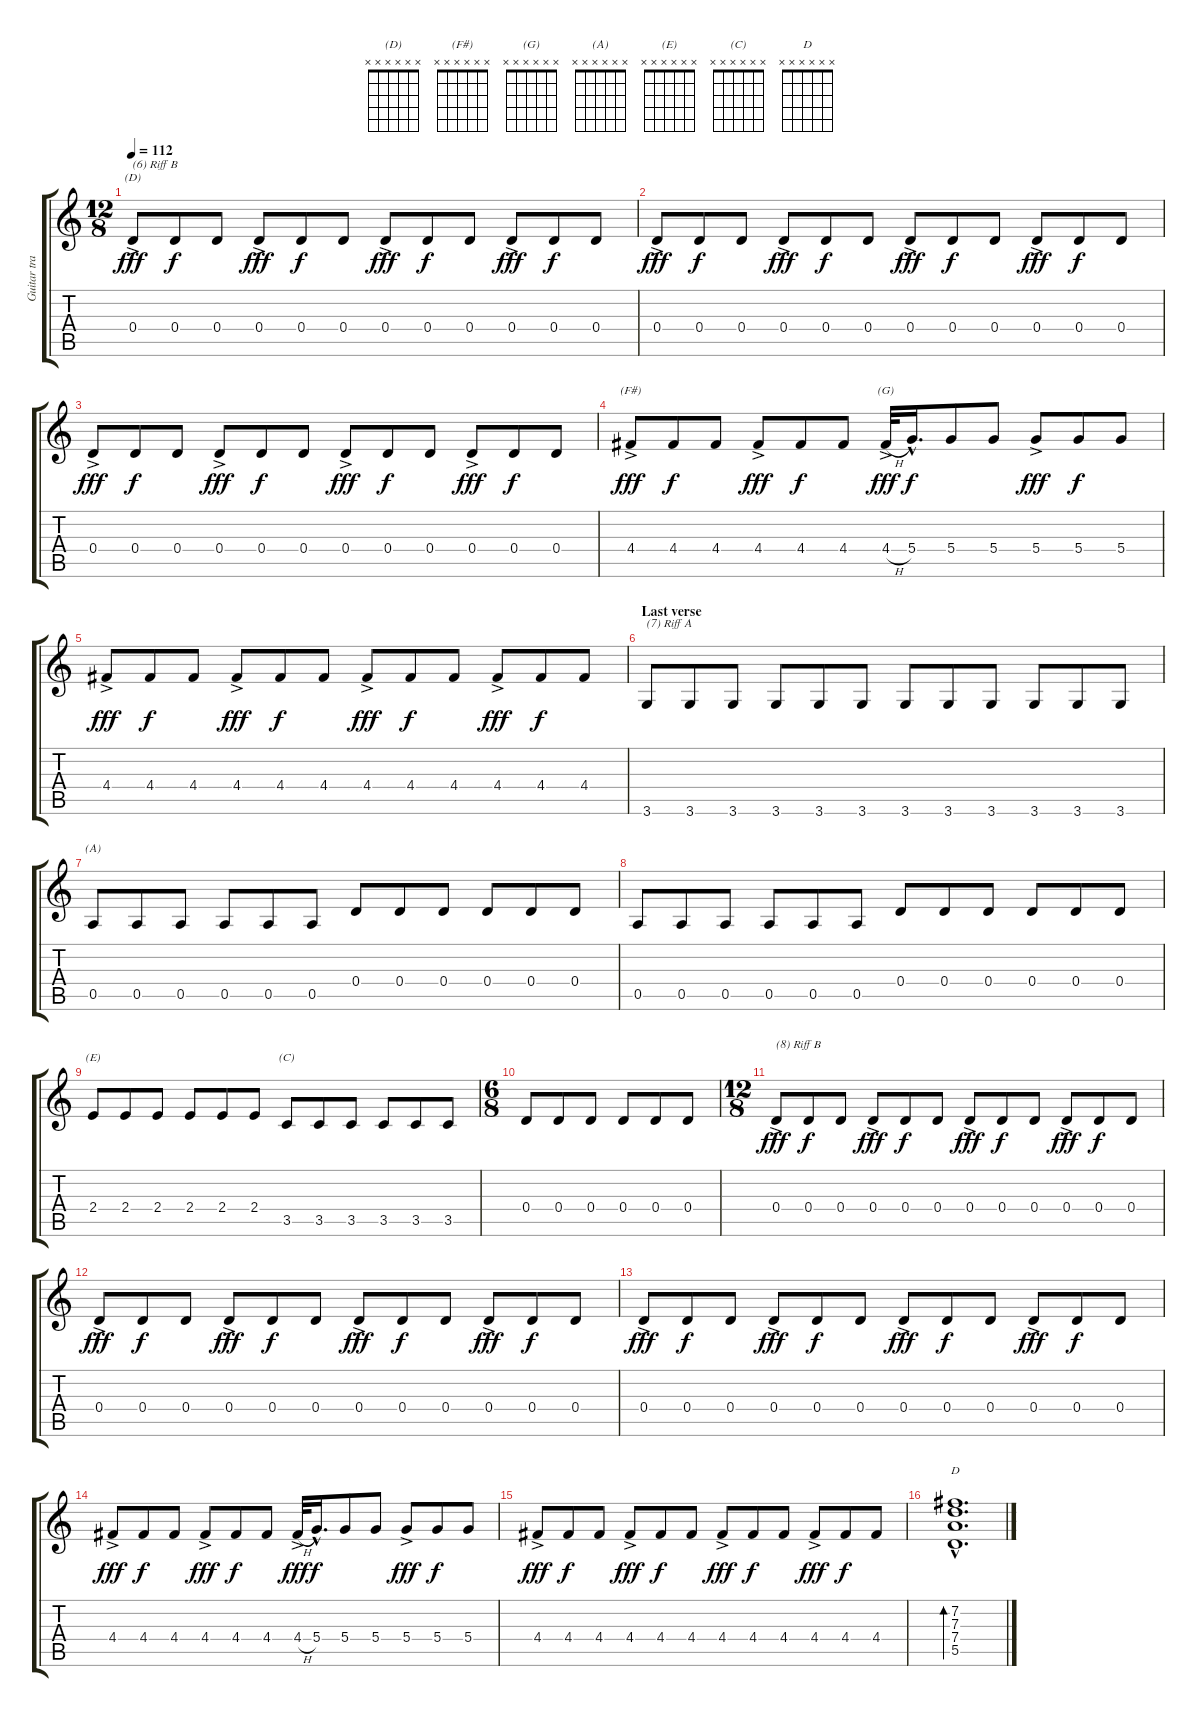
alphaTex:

\track ("Guitar track 2  - muted clean, right" "Guitar tra") {instrument electricguitarmuted}
\staff {score tabs}
\tuning (E4 B3 G3 D3 A2 E2) {hide}
\chord ("(D)" x x x x x x)
\chord ("(F#)" x x x x x x)
\chord ("(G)" x x x x x x)
\chord ("(A)" x x x x x x)
\chord ("(E)" x x x x x x)
\chord ("(C)" x x x x x x)
\chord ("D" x x x x x x)
\ts (12 8)
\tempo 112
\clef g2
\ks c
0.4{ac}.8{ch "(D)" txt "(6) Riff B" dy fff} 0.4.8{dy f} 0.4.8 0.4{ac}.8{dy fff} 0.4.8{dy f} 0.4.8 0.4{ac}.8{dy fff} 0.4.8{dy f} 0.4.8 0.4{ac}.8{dy fff} 0.4.8{dy f} 0.4.8 |
0.4{ac}.8{dy fff} 0.4.8{dy f} 0.4.8 0.4{ac}.8{dy fff} 0.4.8{dy f} 0.4.8 0.4{ac}.8{dy fff} 0.4.8{dy f} 0.4.8 0.4{ac}.8{dy fff} 0.4.8{dy f} 0.4.8 |
0.4{ac}.8{dy fff} 0.4.8{dy f} 0.4.8 0.4{ac}.8{dy fff} 0.4.8{dy f} 0.4.8 0.4{ac}.8{dy fff} 0.4.8{dy f} 0.4.8 0.4{ac}.8{dy fff} 0.4.8{dy f} 0.4.8 |
4.4{ac}.8{ch "(F#)" dy fff} 4.4.8{dy f} 4.4.8 4.4{ac}.8{dy fff} 4.4.8{dy f} 4.4.8 4.4{h ac}.32{ch "(G)" dy fff} 5.4{hac}.16{d dy f} 5.4.8 5.4.8 5.4{ac}.8{dy fff} 5.4.8{dy f} 5.4.8 |
4.4{ac}.8{dy fff} 4.4.8{dy f} 4.4.8 4.4{ac}.8{dy fff} 4.4.8{dy f} 4.4.8 4.4{ac}.8{dy fff} 4.4.8{dy f} 4.4.8 4.4{ac}.8{dy fff} 4.4.8{dy f} 4.4.8 |
\section ("" "Last verse")
3.6.8{txt "(7) Riff A"} 3.6.8 3.6.8 3.6.8 3.6.8 3.6.8 3.6.8 3.6.8 3.6.8 3.6.8 3.6.8 3.6.8 |
0.5.8{ch "(A)"} 0.5.8 0.5.8 0.5.8 0.5.8 0.5.8 0.4.8 0.4.8 0.4.8 0.4.8 0.4.8 0.4.8 |
0.5.8 0.5.8 0.5.8 0.5.8 0.5.8 0.5.8 0.4.8 0.4.8 0.4.8 0.4.8 0.4.8 0.4.8 |
2.4.8{ch "(E)"} 2.4.8 2.4.8 2.4.8 2.4.8 2.4.8 3.5.8{ch "(C)"} 3.5.8 3.5.8 3.5.8 3.5.8 3.5.8 |
\ts (6 8)
0.4.8 0.4.8 0.4.8 0.4.8 0.4.8 0.4.8 |
\ts (12 8)
0.4{ac}.8{txt "(8) Riff B" dy fff} 0.4.8{dy f} 0.4.8 0.4{ac}.8{dy fff} 0.4.8{dy f} 0.4.8 0.4{ac}.8{dy fff} 0.4.8{dy f} 0.4.8 0.4{ac}.8{dy fff} 0.4.8{dy f} 0.4.8 |
0.4{ac}.8{dy fff} 0.4.8{dy f} 0.4.8 0.4{ac}.8{dy fff} 0.4.8{dy f} 0.4.8 0.4{ac}.8{dy fff} 0.4.8{dy f} 0.4.8 0.4{ac}.8{dy fff} 0.4.8{dy f} 0.4.8 |
0.4{ac}.8{dy fff} 0.4.8{dy f} 0.4.8 0.4{ac}.8{dy fff} 0.4.8{dy f} 0.4.8 0.4{ac}.8{dy fff} 0.4.8{dy f} 0.4.8 0.4{ac}.8{dy fff} 0.4.8{dy f} 0.4.8 |
4.4{ac}.8{dy fff} 4.4.8{dy f} 4.4.8 4.4{ac}.8{dy fff} 4.4.8{dy f} 4.4.8 4.4{h ac}.32{dy fff} 5.4{hac}.16{d dy f} 5.4.8 5.4.8 5.4{ac}.8{dy fff} 5.4.8{dy f} 5.4.8 |
4.4{ac}.8{dy fff} 4.4.8{dy f} 4.4.8 4.4{ac}.8{dy fff} 4.4.8{dy f} 4.4.8 4.4{ac}.8{dy fff} 4.4.8{dy f} 4.4.8 4.4{ac}.8{dy fff} 4.4.8{dy f} 4.4.8 |
(7.2{hac} 7.3{hac} 7.4{hac} 5.5{hac}).1{d bd 60 ch "D"}
